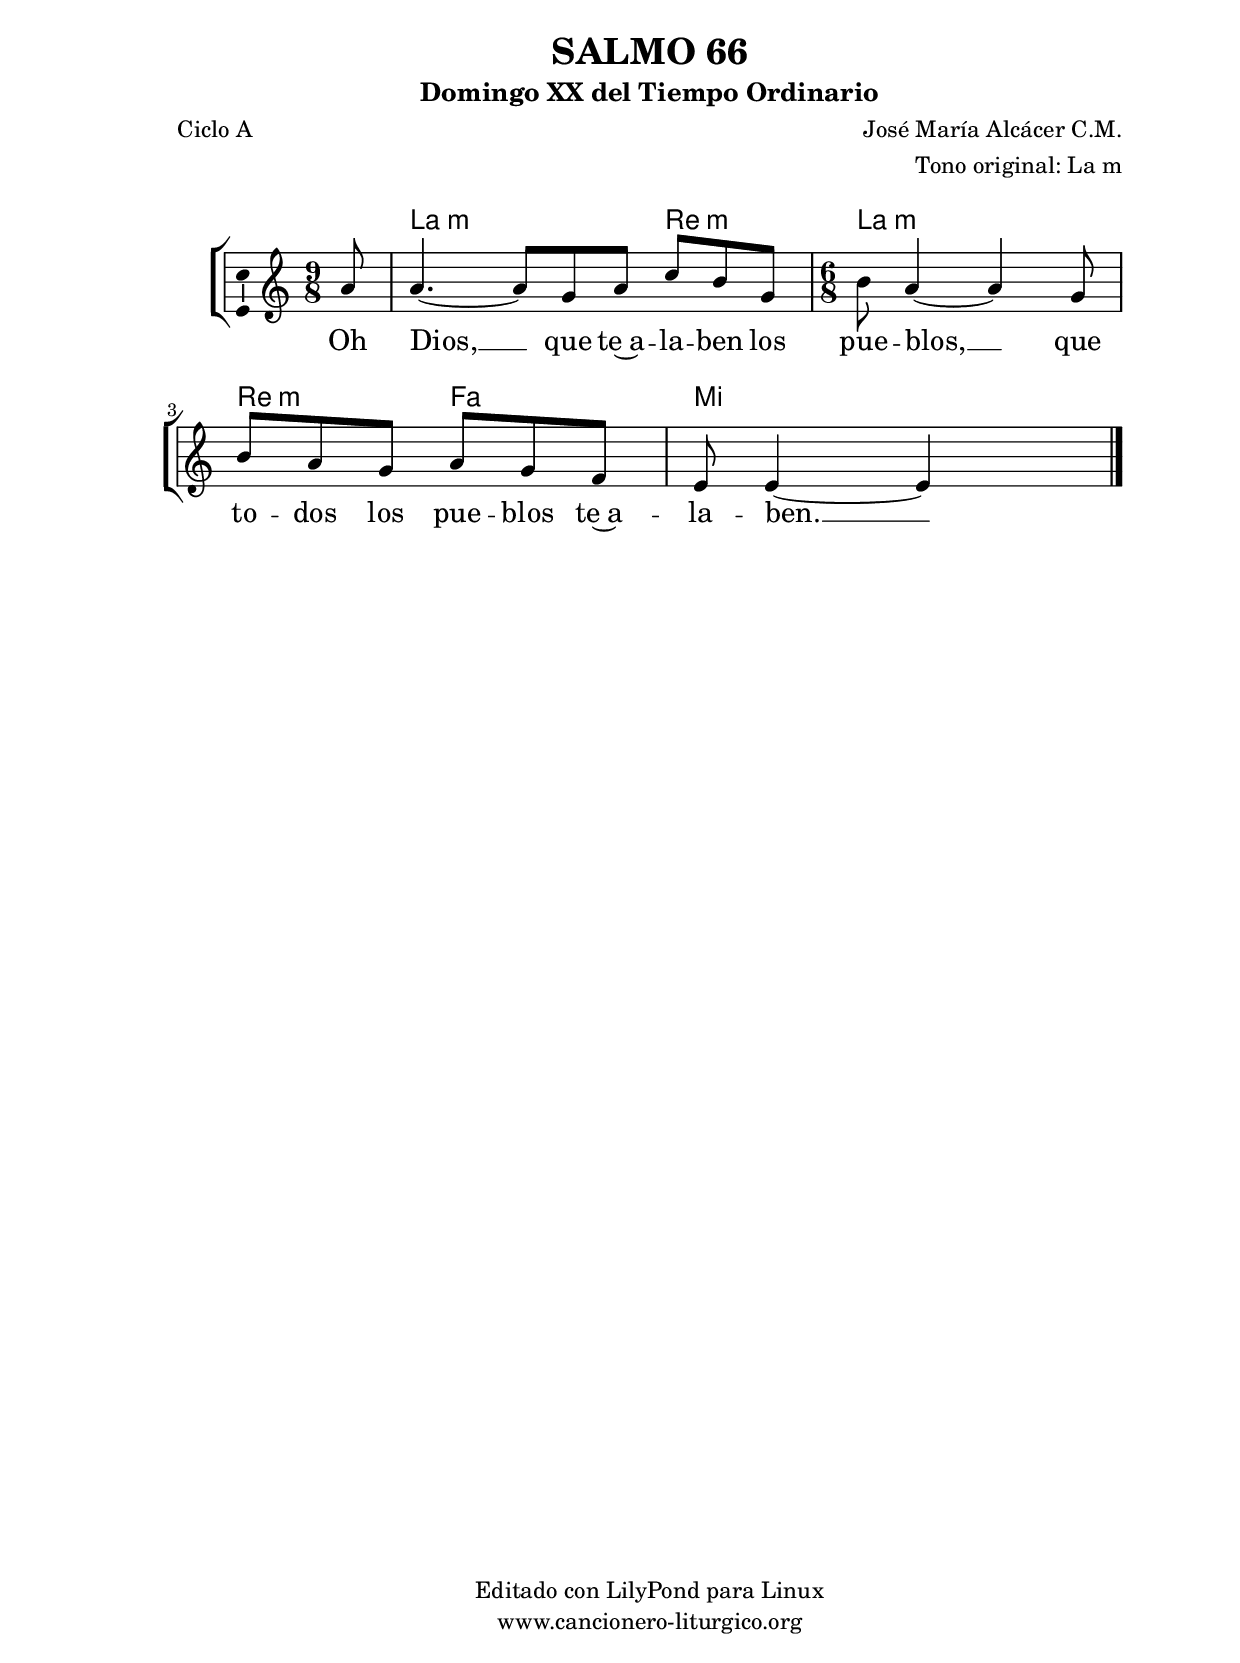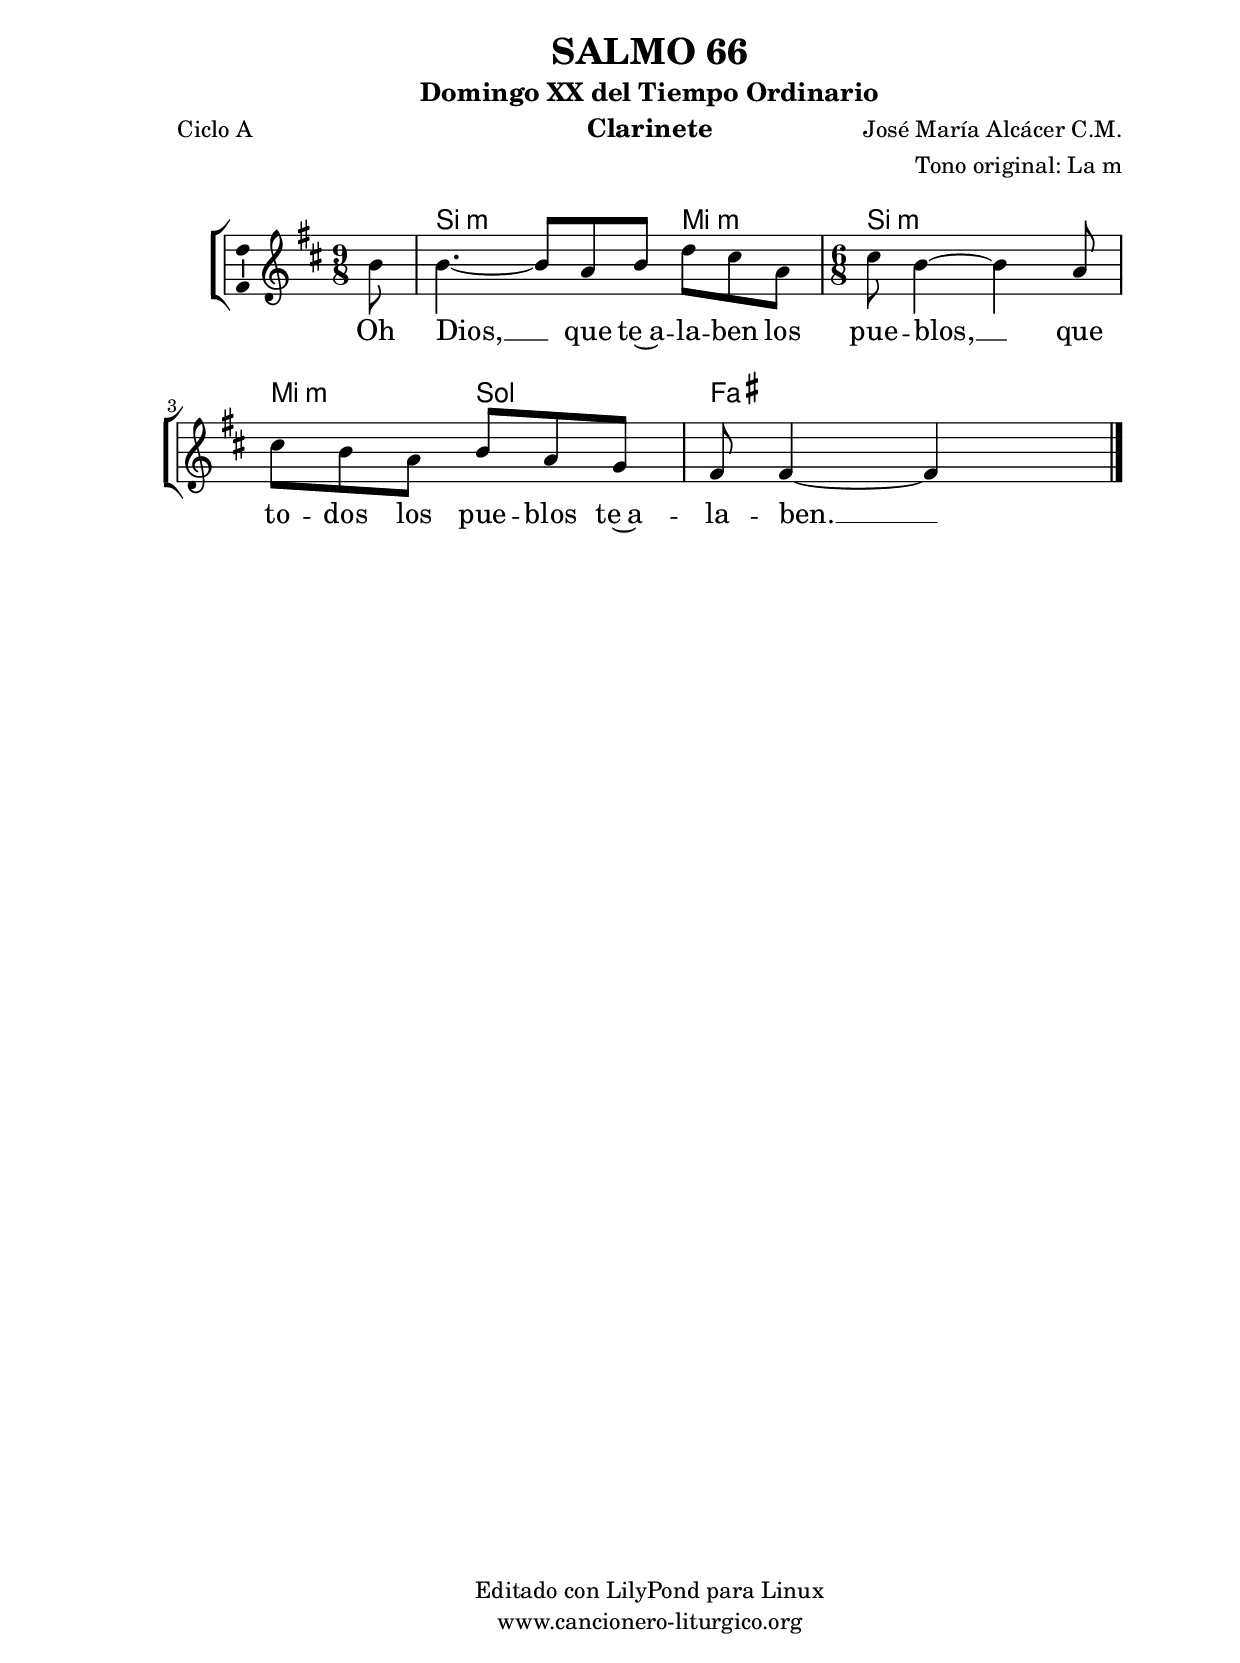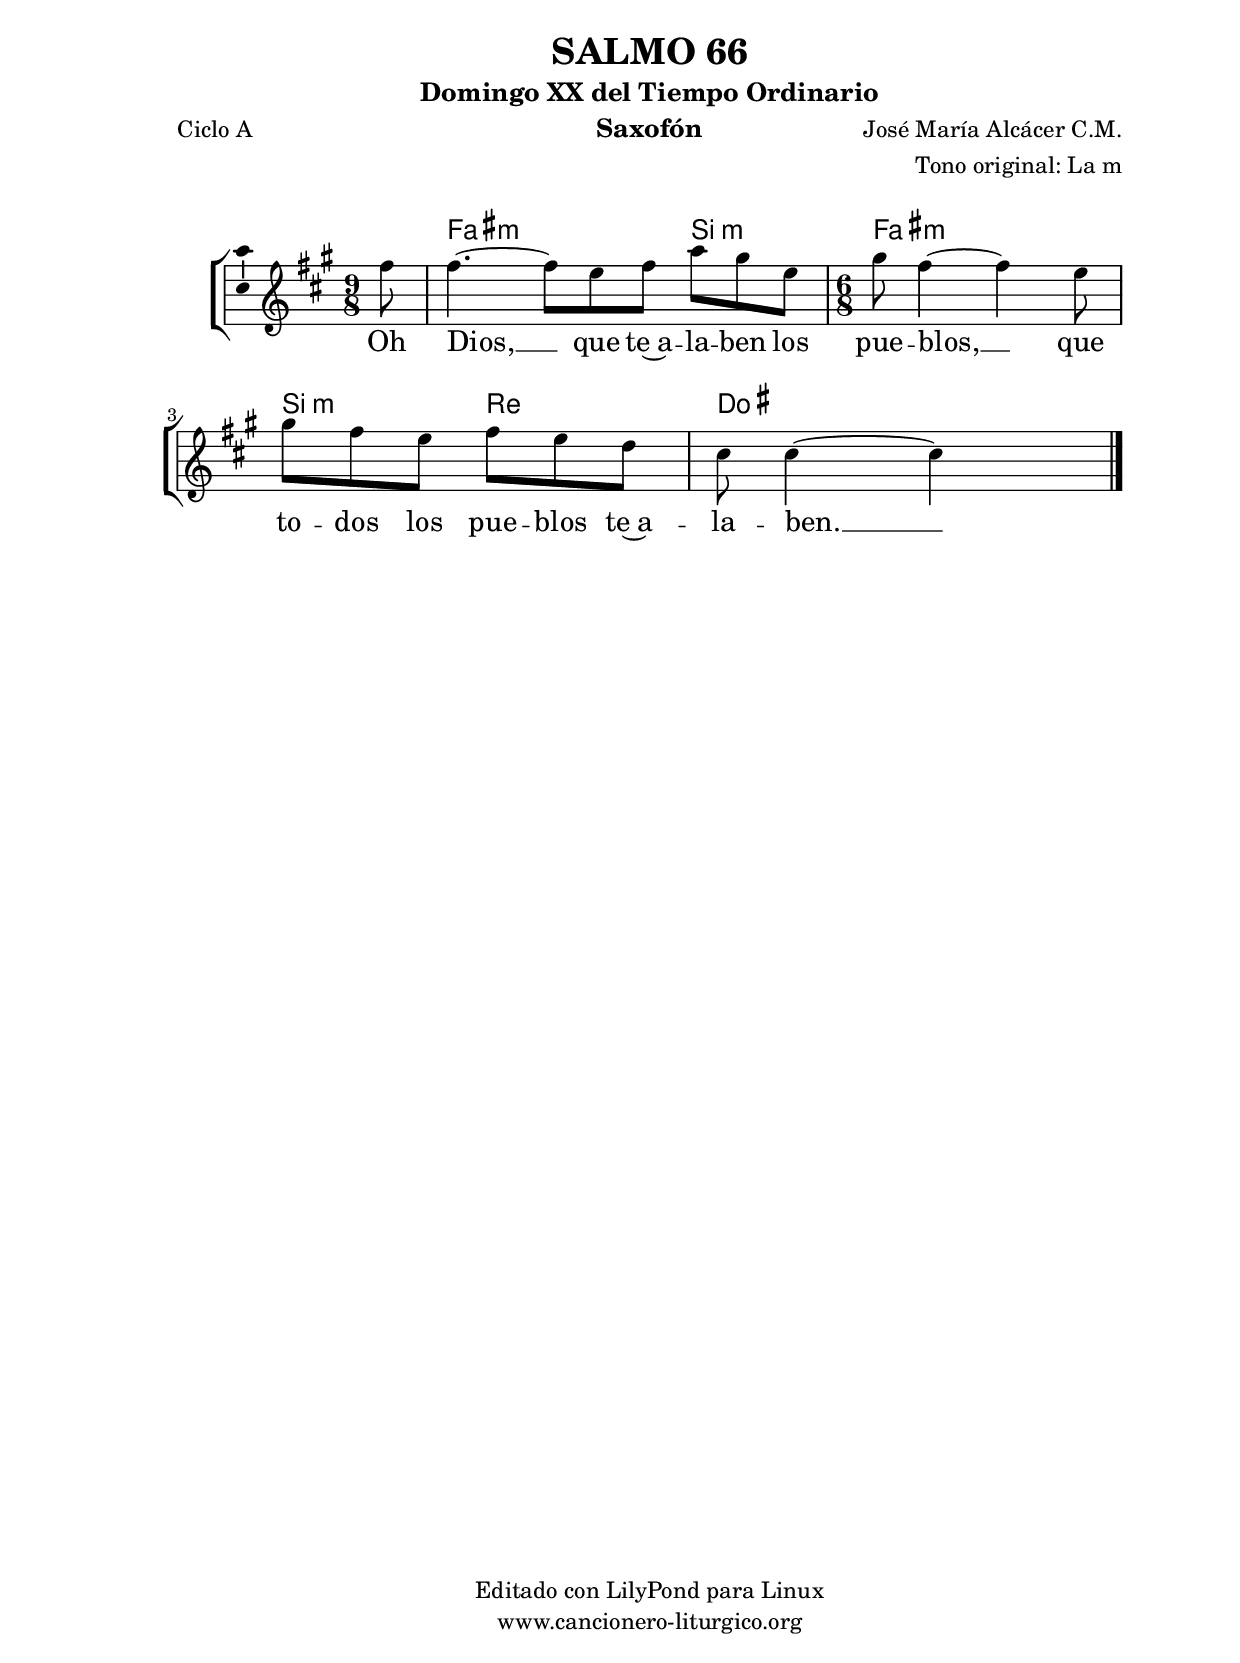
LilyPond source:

%
%para convertir .midi en .wav:
%timidity filename.midi -Ow -o finename.wav
%
%
%Para convertir de .wav a .mp3:
%lame -h -m j filename.wav
%
%
%para escuchar el midi:
%timidity nombrefichero.midi
%


%versión de lilypond para la que se ha escrito esta partitura:
\version "2.16.0"

	%Tamaño papel
	#(set-default-paper-size "a4")
	%Tamaño partitura
	#(set-global-staff-size 20)
	%No responde al pulsar sobre una nota
	#(ly:set-option 'point-and-click #f)

%parámetros del encabezamiento:
\header {
	title = "SALMO 66"
	subtitle = "Domingo XX del Tiempo Ordinario"
	composer = "José María Alcácer C.M."
	poet = "Ciclo A"
	meter = ""
	arranger = "Tono original: La m"
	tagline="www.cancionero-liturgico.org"
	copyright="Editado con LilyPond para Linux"
	tiempo = "Ordinario"
	usos = "Salmo"
	letra = "Oh Dios, que te alaben los pueblos, que todos los pueblos te alaben."
	}

%parámetros asociados al papel:
\paper  {
	oddHeaderMarkup = \markup {\fill-line { \on-the-fly #not-first-page \fromproperty #'header:title \on-the-fly #not-first-page \fromproperty #'header:composer }}
	evenHeaderMarkup = \markup {\fill-line { \fromproperty #'header:composer \fromproperty #'header:title }}
	#(set-paper-size "a4")
	print-page-number = ##f
	first-page-number = 1
	print-first-page-number = ##f
%	head-separation = 3.0 \cm
	top-margin = 2.0 \cm
	bottom-margin = 0.5\cm
%%%	bottom-margin = -1.0\cm
	left-margin = 3.0 \cm
	line-width = 16.0 \cm 
	indent = 8\mm
	interscoreline = 2.\mm
	between-system-space = 15\mm
%	para que las partituras no llenen la hoja:
	ragged-bottom = ##t
%	idem para la última hoja:
	ragged-last-bottom = ##f
%	para que las partituras llenen el ancho del papel:
	ragged-last = ##f
	after-title-space = 2.5 \cm
%page-count=1
%system-count=8

	%Flexible Vertical Spacing
%	markup-markup-spacing =
%	#'((basic-distance . 15) (minimum-distance . 15) (padding . 3))
	markup-system-spacing =
	#'((basic-distance . 15) (minimum-distance . 15) (padding . 3))
	system-system-spacing =
	#'((basic-distance . 15) (minimum-distance . 15) (padding . 3))
	score-system-spacing =
	#'((basic-distance . 15) (minimum-distance . 15) (padding . 5))
%	top-system-spacing = % header
%	#'((basic-distance . 8) (minimum-distance . 0) (padding . 3))
%	top-markup-spacing =
%	#'((basic-distance . 20) (minimum-distance . 20) (padding . 3))
	last-bottom-spacing = % footer
	#'((basic-distance . 5) (minimum-distance . 5) (padding . 3))
%	score-markup-spacing =
%	#'((basic-distance . 16) (minimum-distance . 13) (padding . 3))

	}


%parámetros que afectan a toda la partitura:
global =  {
	%clave de sol (G):
	\clef G
	%armadura:
%%%	\transpose e ees
	\key a \minor
	\tempo 4.=56
	\set Score.tempoHideNote = ##t
	}


acordes = {
	\italianChords
	\chordmode {
%%%	\transpose e ees
{

s8
a4.:m s d:m a:m s d:m f e

	}
	}
}

melodia = 
%%%	\transpose e ees
{
	\relative c''{

\time 9/8
\partial 8
a8
a4.~a8 g a c b g
\time 6/8
b8 a4~a4 g8
b8 a g a g f
e e4~e4 s8

	\bar "|."
	}
	}


texto = \lyricmode {
Oh Dios, __ que te~a -- la -- ben los pue -- blos, __
que to -- dos los pue -- blos te~a -- la -- ben. __
	}


acordesStaff = \context ChordNames = acordesStaff <<
	\set chordChanges = ##t
	\acordes
	>>


vozStaff = \context Voice = vozStaff
\with {\consists "Ambitus_engraver"}
<<
%	\set Staff.instrumentName = ""
%	\set Staff.shortInstrumentName = ""
%	\set Staff.midiInstrument = #"clarinet"
%	\set Staff.midiInstrument = #"cello"
%	\set Staff.midiInstrument = #"flute"
	\set Staff.midiInstrument = #"electric guitar (jazz)"
%	\set Staff.midiInstrument = #"english horn"
%	\set Staff.midiInstrument = #"violin"
%	\set Staff.midiInstrument = #"glockenspiel"
	\set Staff.midiMinimumVolume = #0.7
	\set Staff.midiMaximumVolume = #0.9
	\global
	\melodia
	>>


textoStaff = \context Lyrics = textoStaff <<
	\lyricsto vozStaff \texto
	>>

\book {
	\score {
		\context ChoirStaff {
			\override StaffGroup.SystemStartBracket #'collapse-height = #1
			\override Score.SystemStartBar #'collapse-height = #1
			<<
			\acordesStaff
			\vozStaff
			\textoStaff
			>>
			}
		\layout {
	    		\context {
				\Lyrics
				\override LyricText #'font-size = #2
				}
	   		 \context {
				\Score
				%fontSize = #3
				\override StaffSymbol #'staff-space = #(magstep +3)
				%\override Beam #'thickness = #0.55
				%\override SpacingSpanner #'spacing-increment = #1.0
				%\override Slur #'height-limit = #1.5
				}
			}
		}
	\score {
		\unfoldRepeats
		\context ChoirStaff {
			<<
			\acordesStaff
			\vozStaff
			>>
			}
		\midi {
	  		\context {
	  			\Score
				tempoWholesPerMinute = #(ly:make-moment 70 4)
				}
			}
		}
	}

%Partitura para clarinete
#(define output-suffix "C")
\book {
	\header{
		instrument = "Clarinete"
		}
	\score {
		\context ChoirStaff {
			\override StaffGroup.SystemStartBracket #'collapse-height = #1
			\override Score.SystemStartBar #'collapse-height = #1
\transpose c d
			<<
			\acordesStaff
			\vozStaff
			\textoStaff
			>>
			}
		\layout {
	    		\context {
				\Lyrics
				\override LyricText #'font-size = #2
				}
	   		 \context {
				\Score
				%fontSize = #3
				\override StaffSymbol #'staff-space = #(magstep +3)
				%\override Beam #'thickness = #0.55
				%\override SpacingSpanner #'spacing-increment = #1.0
				%\override Slur #'height-limit = #1.5
				}
			}
		}
	}

%Partitura para saxofón
#(define output-suffix "S")
\book {
	\header{
		instrument = "Saxofón"
		}
	\score {
		\context ChoirStaff {
			\override StaffGroup.SystemStartBracket #'collapse-height = #1
			\override Score.SystemStartBar #'collapse-height = #1
\transpose c a
			<<
			\acordesStaff
			\vozStaff
			\textoStaff
			>>
			}
		\layout {
	    		\context {
				\Lyrics
				\override LyricText #'font-size = #2
				}
	   		 \context {
				\Score
				%fontSize = #3
				\override StaffSymbol #'staff-space = #(magstep +3)
				%\override Beam #'thickness = #0.55
				%\override SpacingSpanner #'spacing-increment = #1.0
				%\override Slur #'height-limit = #1.5
				}
			}
		}
	}

